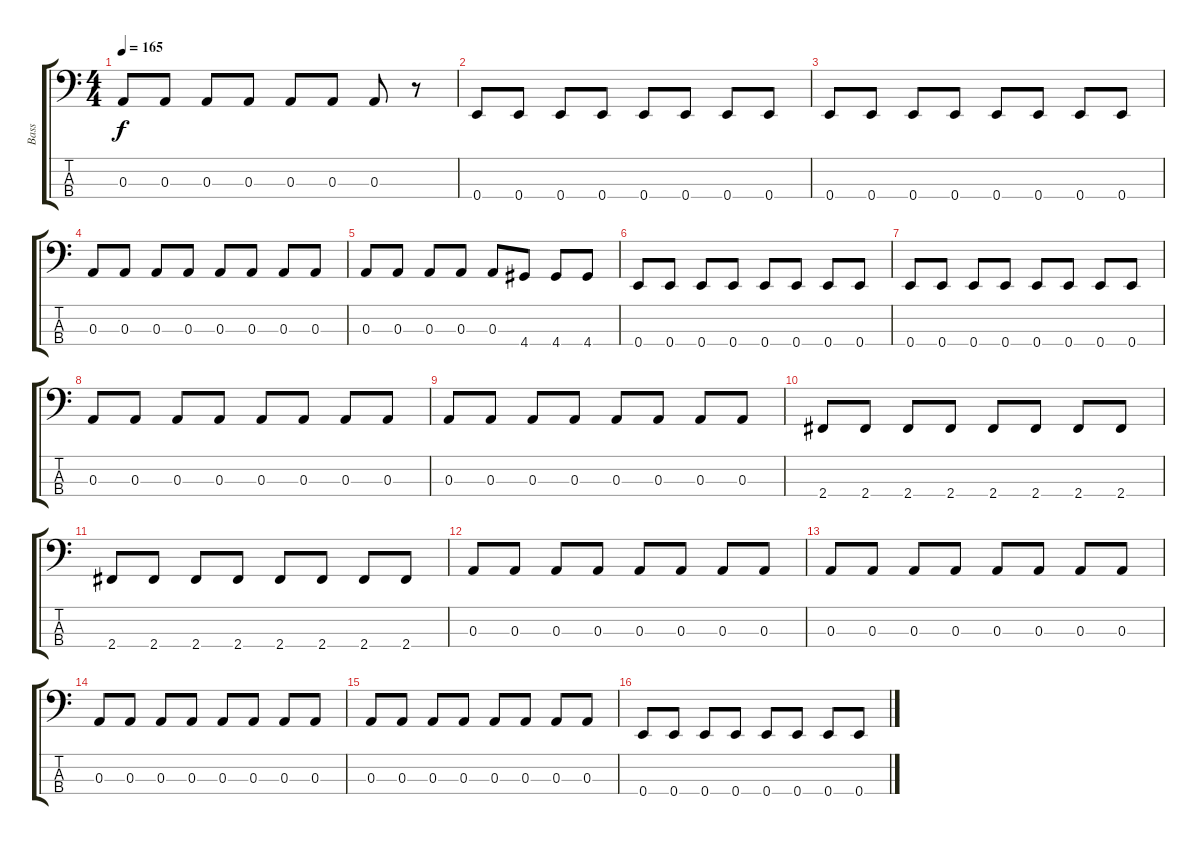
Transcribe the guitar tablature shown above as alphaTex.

\track ("Bass" "Bass") {instrument electricbassfinger}
\staff {score tabs}
\tuning (G2 D2 A1 E1) {hide}
\ts (4 4)
\tempo 165
\clef f4
\ks c
0.3.8{dy f} 0.3.8 0.3.8 0.3.8 0.3.8 0.3.8 0.3.8 r.8 |
0.4.8 0.4.8 0.4.8 0.4.8 0.4.8 0.4.8 0.4.8 0.4.8 |
0.4.8 0.4.8 0.4.8 0.4.8 0.4.8 0.4.8 0.4.8 0.4.8 |
0.3.8 0.3.8 0.3.8 0.3.8 0.3.8 0.3.8 0.3.8 0.3.8 |
0.3.8 0.3.8 0.3.8 0.3.8 0.3.8 4.4.8 4.4.8 4.4.8 |
0.4.8 0.4.8 0.4.8 0.4.8 0.4.8 0.4.8 0.4.8 0.4.8 |
0.4.8 0.4.8 0.4.8 0.4.8 0.4.8 0.4.8 0.4.8 0.4.8 |
0.3.8 0.3.8 0.3.8 0.3.8 0.3.8 0.3.8 0.3.8 0.3.8 |
0.3.8 0.3.8 0.3.8 0.3.8 0.3.8 0.3.8 0.3.8 0.3.8 |
2.4.8 2.4.8 2.4.8 2.4.8 2.4.8 2.4.8 2.4.8 2.4.8 |
2.4.8 2.4.8 2.4.8 2.4.8 2.4.8 2.4.8 2.4.8 2.4.8 |
0.3.8 0.3.8 0.3.8 0.3.8 0.3.8 0.3.8 0.3.8 0.3.8 |
0.3.8 0.3.8 0.3.8 0.3.8 0.3.8 0.3.8 0.3.8 0.3.8 |
0.3.8 0.3.8 0.3.8 0.3.8 0.3.8 0.3.8 0.3.8 0.3.8 |
0.3.8 0.3.8 0.3.8 0.3.8 0.3.8 0.3.8 0.3.8 0.3.8 |
0.4.8 0.4.8 0.4.8 0.4.8 0.4.8 0.4.8 0.4.8 0.4.8
